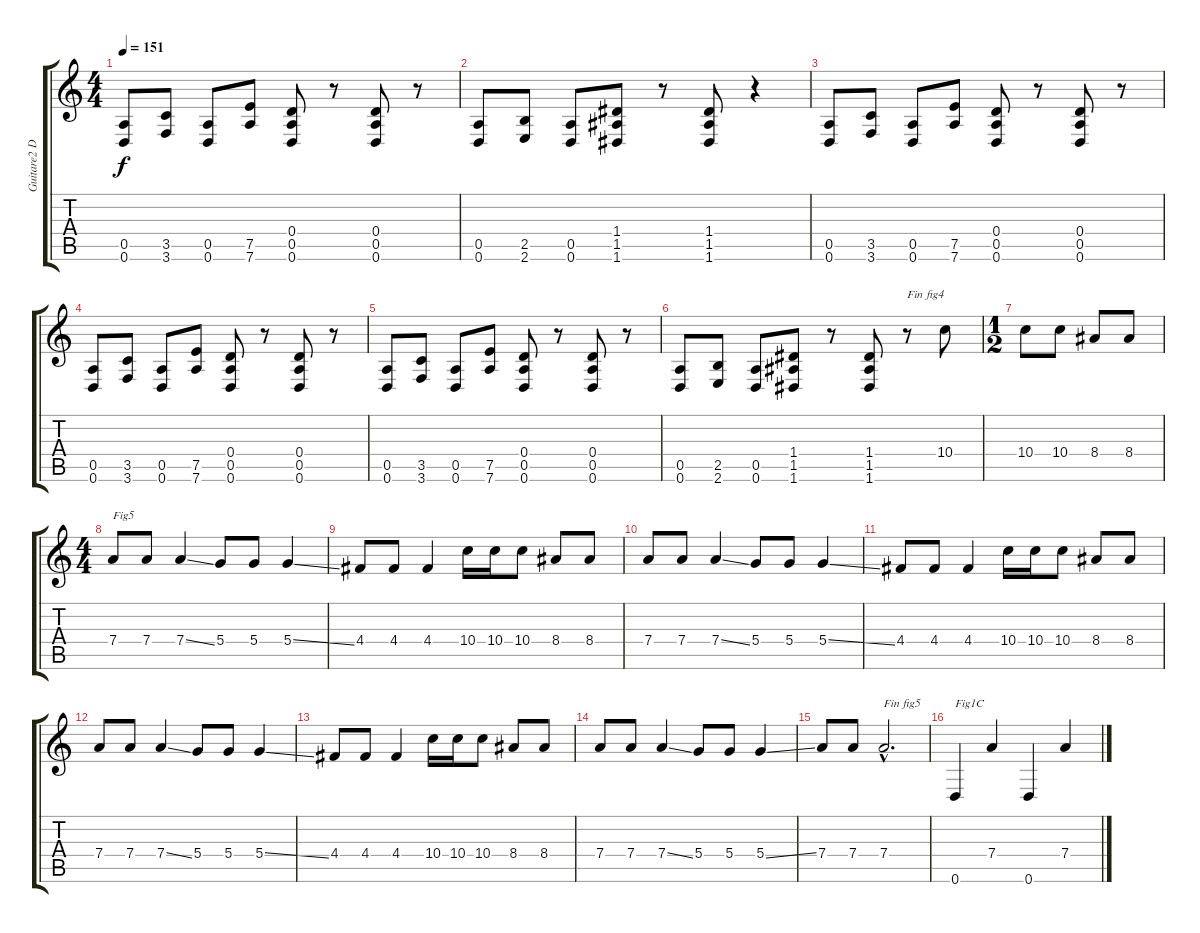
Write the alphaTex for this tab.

\track ("Guitare2 Dr-D" "Guitare2 D") {instrument overdrivenguitar}
\staff {score tabs}
\tuning (E4 B3 G3 D3 A2 D2) {hide}
\ts (4 4)
\tempo 151
\clef g2
\ks c
(0.5 0.6).8{dy f} (3.5 3.6).8 (0.5 0.6).8 (7.5 7.6).8 (0.4 0.5 0.6).8 r.8 (0.4 0.5 0.6).8 r.8 |
(0.5 0.6).8 (2.5 2.6).8 (0.5 0.6).8 (1.4 1.5 1.6).8 r.8 (1.4 1.5 1.6).8 r.4 |
(0.5 0.6).8 (3.5 3.6).8 (0.5 0.6).8 (7.5 7.6).8 (0.4 0.5 0.6).8 r.8 (0.4 0.5 0.6).8 r.8 |
(0.5 0.6).8 (3.5 3.6).8 (0.5 0.6).8 (7.5 7.6).8 (0.4 0.5 0.6).8 r.8 (0.4 0.5 0.6).8 r.8 |
(0.5 0.6).8 (3.5 3.6).8 (0.5 0.6).8 (7.5 7.6).8 (0.4 0.5 0.6).8 r.8 (0.4 0.5 0.6).8 r.8 |
(0.5 0.6).8 (2.5 2.6).8 (0.5 0.6).8 (1.4 1.5 1.6).8 r.8 (1.4 1.5 1.6).8 r.8{txt "Fin fig4"} 10.4.8 |
\ts (1 2)
10.4.8 10.4.8 8.4.8 8.4.8 |
\ts (4 4)
7.4.8{txt "Fig5"} 7.4.8 7.4{ss}.4 5.4.8 5.4.8 5.4{ss}.4 |
4.4.8 4.4.8 4.4.4 10.4.16 10.4.16 10.4.8 8.4.8 8.4.8 |
7.4.8 7.4.8 7.4{ss}.4 5.4.8 5.4.8 5.4{ss}.4 |
4.4.8 4.4.8 4.4.4 10.4.16 10.4.16 10.4.8 8.4.8 8.4.8 |
7.4.8 7.4.8 7.4{ss}.4 5.4.8 5.4.8 5.4{ss}.4 |
4.4.8 4.4.8 4.4.4 10.4.16 10.4.16 10.4.8 8.4.8 8.4.8 |
7.4.8 7.4.8 7.4{ss}.4 5.4.8 5.4.8 5.4{ss}.4 |
7.4.8 7.4.8 7.4{hac}.2{d txt "Fin fig5"} |
0.6.4{txt "Fig1C"} 7.4.4 0.6.4 7.4.4
